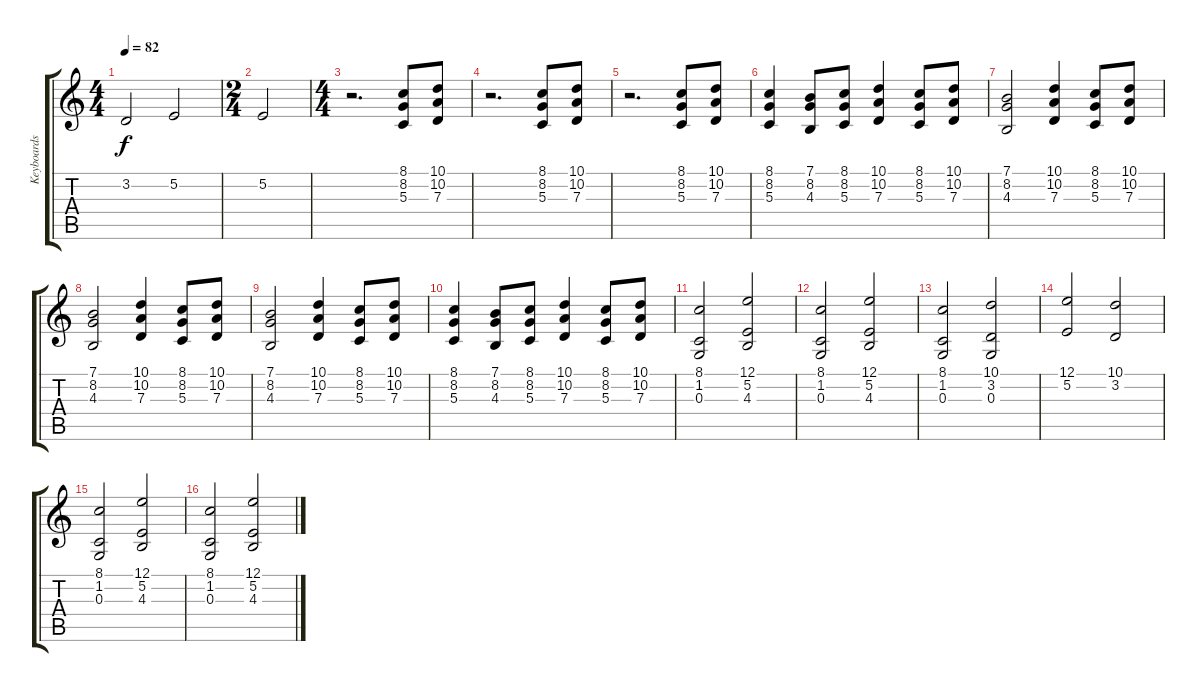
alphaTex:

\track ("Keyboards" "Keyboards") {instrument stringensemble1}
\staff {score tabs}
\tuning (E4 B3 G3 D3 A2 E2) {hide}
\ts (4 4)
\tempo 82
\clef g2
\ks c
3.2.2{dy f} 5.2.2 |
\ts (2 4)
5.2.2 |
\ts (4 4)
\section ("" "")
r.2{d} (8.1 8.2 5.3).8 (10.1 10.2 7.3).8 |
r.2{d} (8.1 8.2 5.3).8 (10.1 10.2 7.3).8 |
r.2{d} (8.1 8.2 5.3).8 (10.1 10.2 7.3).8 |
(8.1 8.2 5.3).4 (7.1 8.2 4.3).8 (8.1 8.2 5.3).8 (10.1 10.2 7.3).4 (8.1 8.2 5.3).8 (10.1 10.2 7.3).8 |
\section ("" "")
(7.1 8.2 4.3).2 (10.1 10.2 7.3).4 (8.1 8.2 5.3).8 (10.1 10.2 7.3).8 |
(7.1 8.2 4.3).2 (10.1 10.2 7.3).4 (8.1 8.2 5.3).8 (10.1 10.2 7.3).8 |
(7.1 8.2 4.3).2 (10.1 10.2 7.3).4 (8.1 8.2 5.3).8 (10.1 10.2 7.3).8 |
(8.1 8.2 5.3).4 (7.1 8.2 4.3).8 (8.1 8.2 5.3).8 (10.1 10.2 7.3).4 (8.1 8.2 5.3).8 (10.1 10.2 7.3).8 |
\section ("" "")
(8.1 1.2 0.3).2 (12.1 5.2 4.3).2 |
(8.1 1.2 0.3).2 (12.1 5.2 4.3).2 |
(8.1 1.2 0.3).2 (10.1 3.2 0.3).2 |
(12.1 5.2).2 (10.1 3.2).2 |
\section ("" "")
(8.1 1.2 0.3).2 (12.1 5.2 4.3).2 |
(8.1 1.2 0.3).2 (12.1 5.2 4.3).2
